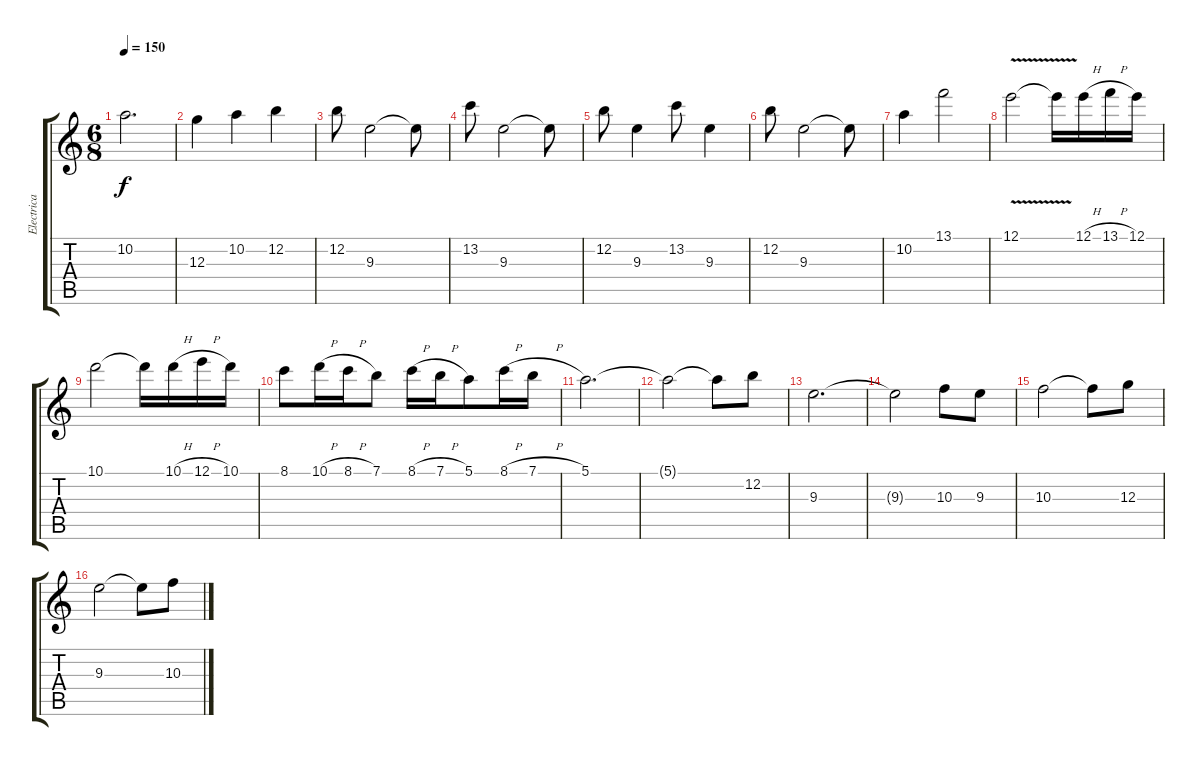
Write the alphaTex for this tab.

\track ("Electrica" "Electrica") {instrument distortionguitar}
\staff {score tabs}
\tuning (E4 B3 G3 D3 A2 E2) {hide}
\ts (6 8)
\tempo 150
\clef g2
\ks c
10.2.2{d dy f} |
12.3.4 10.2.4 12.2.4 |
12.2.8 9.3.2 9.3{t}.8 |
13.2.8 9.3.2 9.3{t}.8 |
12.2.8 9.3.4 13.2.8 9.3.4 |
12.2.8 9.3.2 9.3{t}.8 |
10.2.4 13.1.2 |
12.1{v}.2 12.1{t}.16 12.1{h}.16 13.1{h}.16 12.1.16 |
10.1.2 10.1{t}.16 10.1{h}.16 12.1{h}.16 10.1.16 |
8.1.8 10.1{h}.16 8.1{h}.16 7.1.8 8.1{h}.16 7.1{h}.16 5.1.8 8.1{h}.16 7.1{h}.16 |
5.1.2{d} |
5.1{t}.2 5.1{t}.8 12.2.8 |
9.3.2{d} |
9.3{t}.2 10.3.8 9.3.8 |
10.3.2 10.3{t}.8 12.3.8 |
9.3.2 9.3{t}.8 10.3.8
